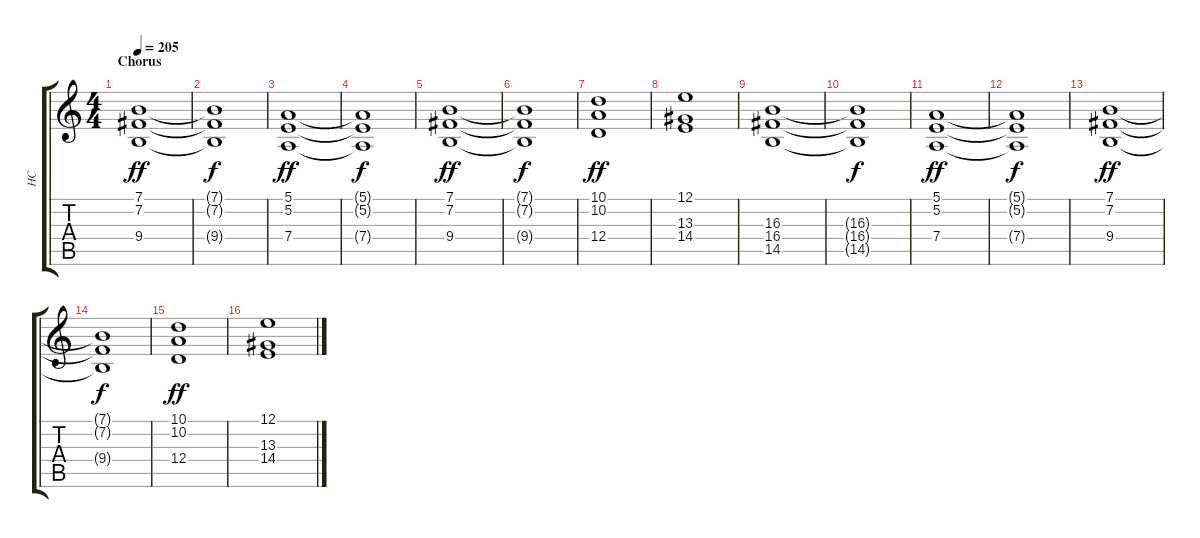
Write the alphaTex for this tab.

\track ("HC" "HC") {instrument stringensemble2}
\staff {score tabs}
\tuning (E4 B3 G3 D3 A2 E2) {hide}
\ts (4 4)
\section ("" "Chorus")
\tempo 205
\clef g2
\ks c
(7.1 7.2 9.4).1{dy ff} |
(7.1{t} 7.2{t} 9.4{t}).1{dy f} |
(5.1 5.2 7.4).1{dy ff} |
(5.1{t} 5.2{t} 7.4{t}).1{dy f} |
(7.1 7.2 9.4).1{dy ff} |
(7.1{t} 7.2{t} 9.4{t}).1{dy f} |
(10.1 10.2 12.4).1{dy ff} |
(12.1 13.3 14.4).1 |
(16.3 16.4 14.5).1 |
(16.3{t} 16.4{t} 14.5{t}).1{dy f} |
(5.1 5.2 7.4).1{dy ff} |
(5.1{t} 5.2{t} 7.4{t}).1{dy f} |
(7.1 7.2 9.4).1{dy ff} |
(7.1{t} 7.2{t} 9.4{t}).1{dy f} |
(10.1 10.2 12.4).1{dy ff} |
(12.1 13.3 14.4).1
